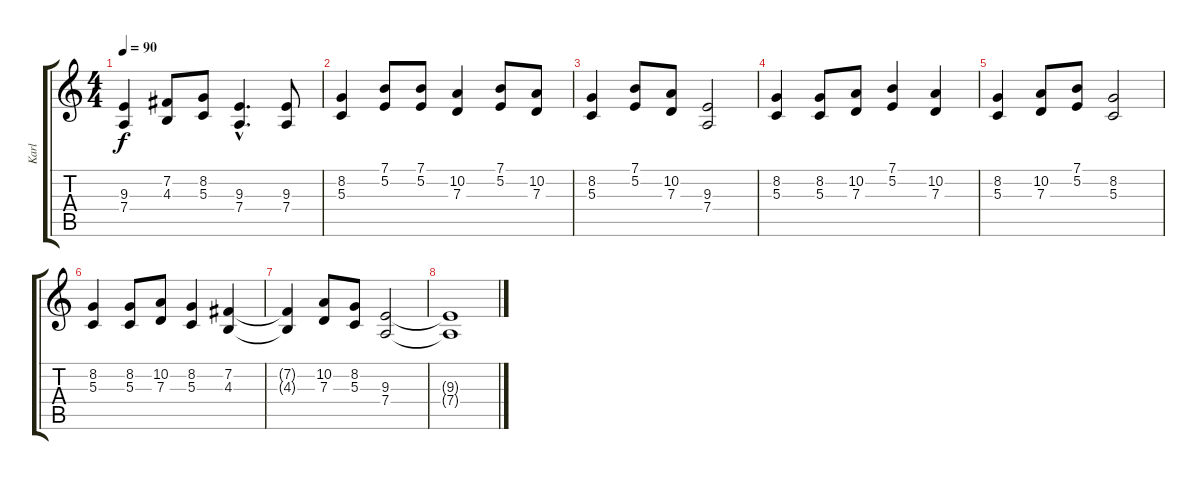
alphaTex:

\track ("Karl" "Karl") {instrument stringensemble1}
\staff {score tabs}
\tuning (E4 B3 G3 D3 A2 E2) {hide}
\ts (4 4)
\tempo 90
\clef g2
\ks c
(9.3 7.4).4{dy f} (7.2 4.3).8 (8.2 5.3).8 (9.3{hac} 7.4{hac}).4{d} (9.3 7.4).8 |
(8.2 5.3).4 (7.1 5.2).8 (7.1 5.2).8 (10.2 7.3).4 (7.1 5.2).8 (10.2 7.3).8 |
(8.2 5.3).4 (7.1 5.2).8 (10.2 7.3).8 (9.3 7.4).2 |
(8.2 5.3).4 (8.2 5.3).8 (10.2 7.3).8 (7.1 5.2).4 (10.2 7.3).4 |
(8.2 5.3).4 (10.2 7.3).8 (7.1 5.2).8 (8.2 5.3).2 |
(8.2 5.3).4 (8.2 5.3).8 (10.2 7.3).8 (8.2 5.3).4 (7.2 4.3).4 |
(7.2{t} 4.3{t}).4 (10.2 7.3).8 (8.2 5.3).8 (9.3 7.4).2 |
(9.3{t} 7.4{t}).1
